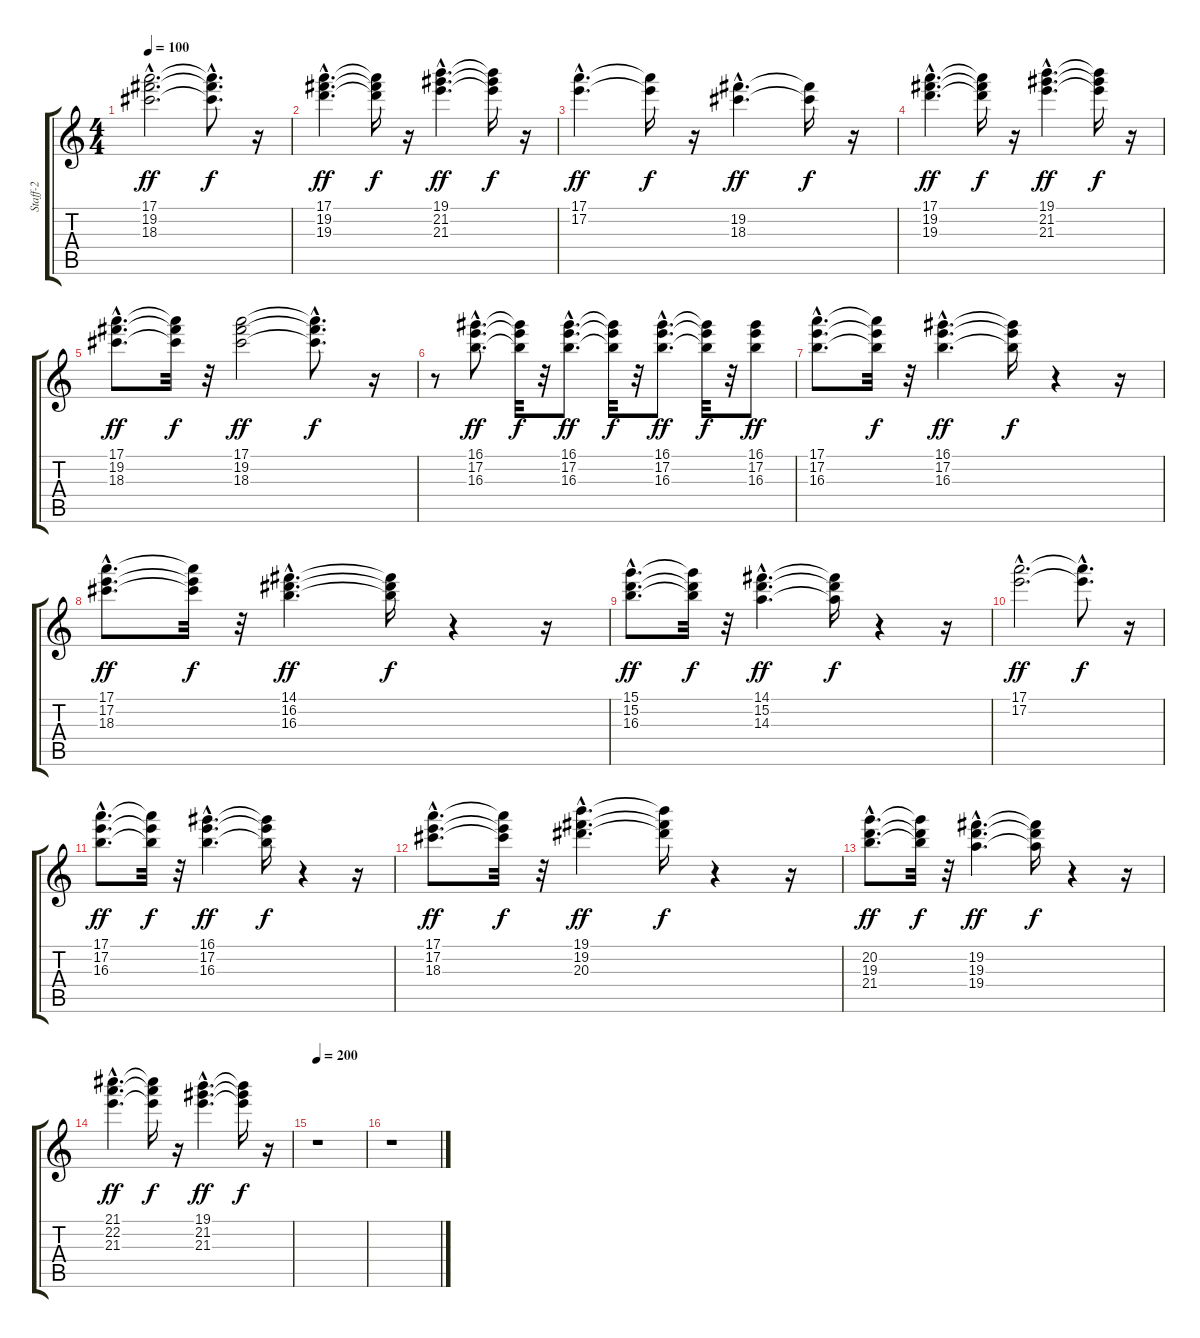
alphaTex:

\track ("Staff-2" "Staff-2") {instrument acousticguitarsteel}
\staff {score tabs}
\tuning (E4 B3 G3 D3 A2 E2) {hide}
\ts (4 4)
\tempo 100
\clef g2
\ks c
(17.1{hac} 19.2{hac} 18.3{hac}).2{d dy ff} (17.1{hac t} 19.2{hac t} 18.3{hac t}).8{d dy f} r.16 |
(17.1{hac} 19.2{hac} 19.3{hac}).4{d dy ff} (17.1{t} 19.2{t} 19.3{t}).16{dy f} r.16 (19.1{hac} 21.2{hac} 21.3{hac}).4{d dy ff} (19.1{t} 21.2{t} 21.3{t}).16{dy f} r.16 |
(17.1{hac} 17.2{hac}).4{d dy ff} (17.1{t} 17.2{t}).16{dy f} r.16 (19.2{hac} 18.3{hac}).4{d dy ff} (19.2{t} 18.3{t}).16{dy f} r.16 |
(17.1{hac} 19.2{hac} 19.3{hac}).4{d dy ff} (17.1{t} 19.2{t} 19.3{t}).16{dy f} r.16 (19.1{hac} 21.2{hac} 21.3{hac}).4{d dy ff} (19.1{t} 21.2{t} 21.3{t}).16{dy f} r.16 |
(17.1{hac} 19.2{hac} 18.3{hac}).8{d dy ff} (17.1{t} 19.2{t} 18.3{t}).32{dy f} r.32 (17.1 19.2 18.3).2{dy ff} (17.1{hac t} 19.2{hac t} 18.3{hac t}).8{d dy f} r.16 |
r.8 (16.1{hac} 17.2{hac} 16.3{hac}).8{d dy ff} (16.1{t} 17.2{t} 16.3{t}).32{dy f} r.32 (16.1{hac} 17.2{hac} 16.3{hac}).8{d dy ff} (16.1{t} 17.2{t} 16.3{t}).32{dy f} r.32 (16.1{hac} 17.2{hac} 16.3{hac}).8{d dy ff} (16.1{t} 17.2{t} 16.3{t}).32{dy f} r.32 (16.1 17.2 16.3).8{dy ff} |
(17.1{hac} 17.2{hac} 16.3{hac}).8{d} (17.1{t} 17.2{t} 16.3{t}).32{dy f} r.32 (16.1{hac} 17.2{hac} 16.3{hac}).4{d dy ff} (16.1{t} 17.2{t} 16.3{t}).16{dy f} r.4 r.16 |
(17.1{hac} 17.2{hac} 18.3{hac}).8{d dy ff} (17.1{t} 17.2{t} 18.3{t}).32{dy f} r.32 (14.1{hac} 16.2{hac} 16.3{hac}).4{d dy ff} (14.1{t} 16.2{t} 16.3{t}).16{dy f} r.4 r.16 |
(15.1{hac} 15.2{hac} 16.3{hac}).8{d dy ff} (15.1{t} 15.2{t} 16.3{t}).32{dy f} r.32 (14.1{hac} 15.2{hac} 14.3{hac}).4{d dy ff} (14.1{t} 15.2{t} 14.3{t}).16{dy f} r.4 r.16 |
(17.1{hac} 17.2{hac}).2{d dy ff} (17.1{hac t} 17.2{hac t}).8{d dy f} r.16 |
(17.1{hac} 17.2{hac} 16.3{hac}).8{d dy ff} (17.1{t} 17.2{t} 16.3{t}).32{dy f} r.32 (16.1{hac} 17.2{hac} 16.3{hac}).4{d dy ff} (16.1{t} 17.2{t} 16.3{t}).16{dy f} r.4 r.16 |
(17.1{hac} 17.2{hac} 18.3{hac}).8{d dy ff} (17.1{t} 17.2{t} 18.3{t}).32{dy f} r.32 (19.1{hac} 19.2{hac} 20.3{hac}).4{d dy ff} (19.1{t} 19.2{t} 20.3{t}).16{dy f} r.4 r.16 |
(20.2{hac} 19.3{hac} 21.4{hac}).8{d dy ff} (20.2{t} 19.3{t} 21.4{t}).32{dy f} r.32 (19.2{hac} 19.3{hac} 19.4{hac}).4{d dy ff} (19.2{t} 19.3{t} 19.4{t}).16{dy f} r.4 r.16 |
(21.1{hac} 22.2{hac} 21.3{hac}).4{d dy ff} (21.1{t} 22.2{t} 21.3{t}).16{dy f} r.16 (19.1{hac} 21.2{hac} 21.3{hac}).4{d dy ff} (19.1{t} 21.2{t} 21.3{t}).16{dy f} r.16 |
\tempo 200
r.1 |
r.1
